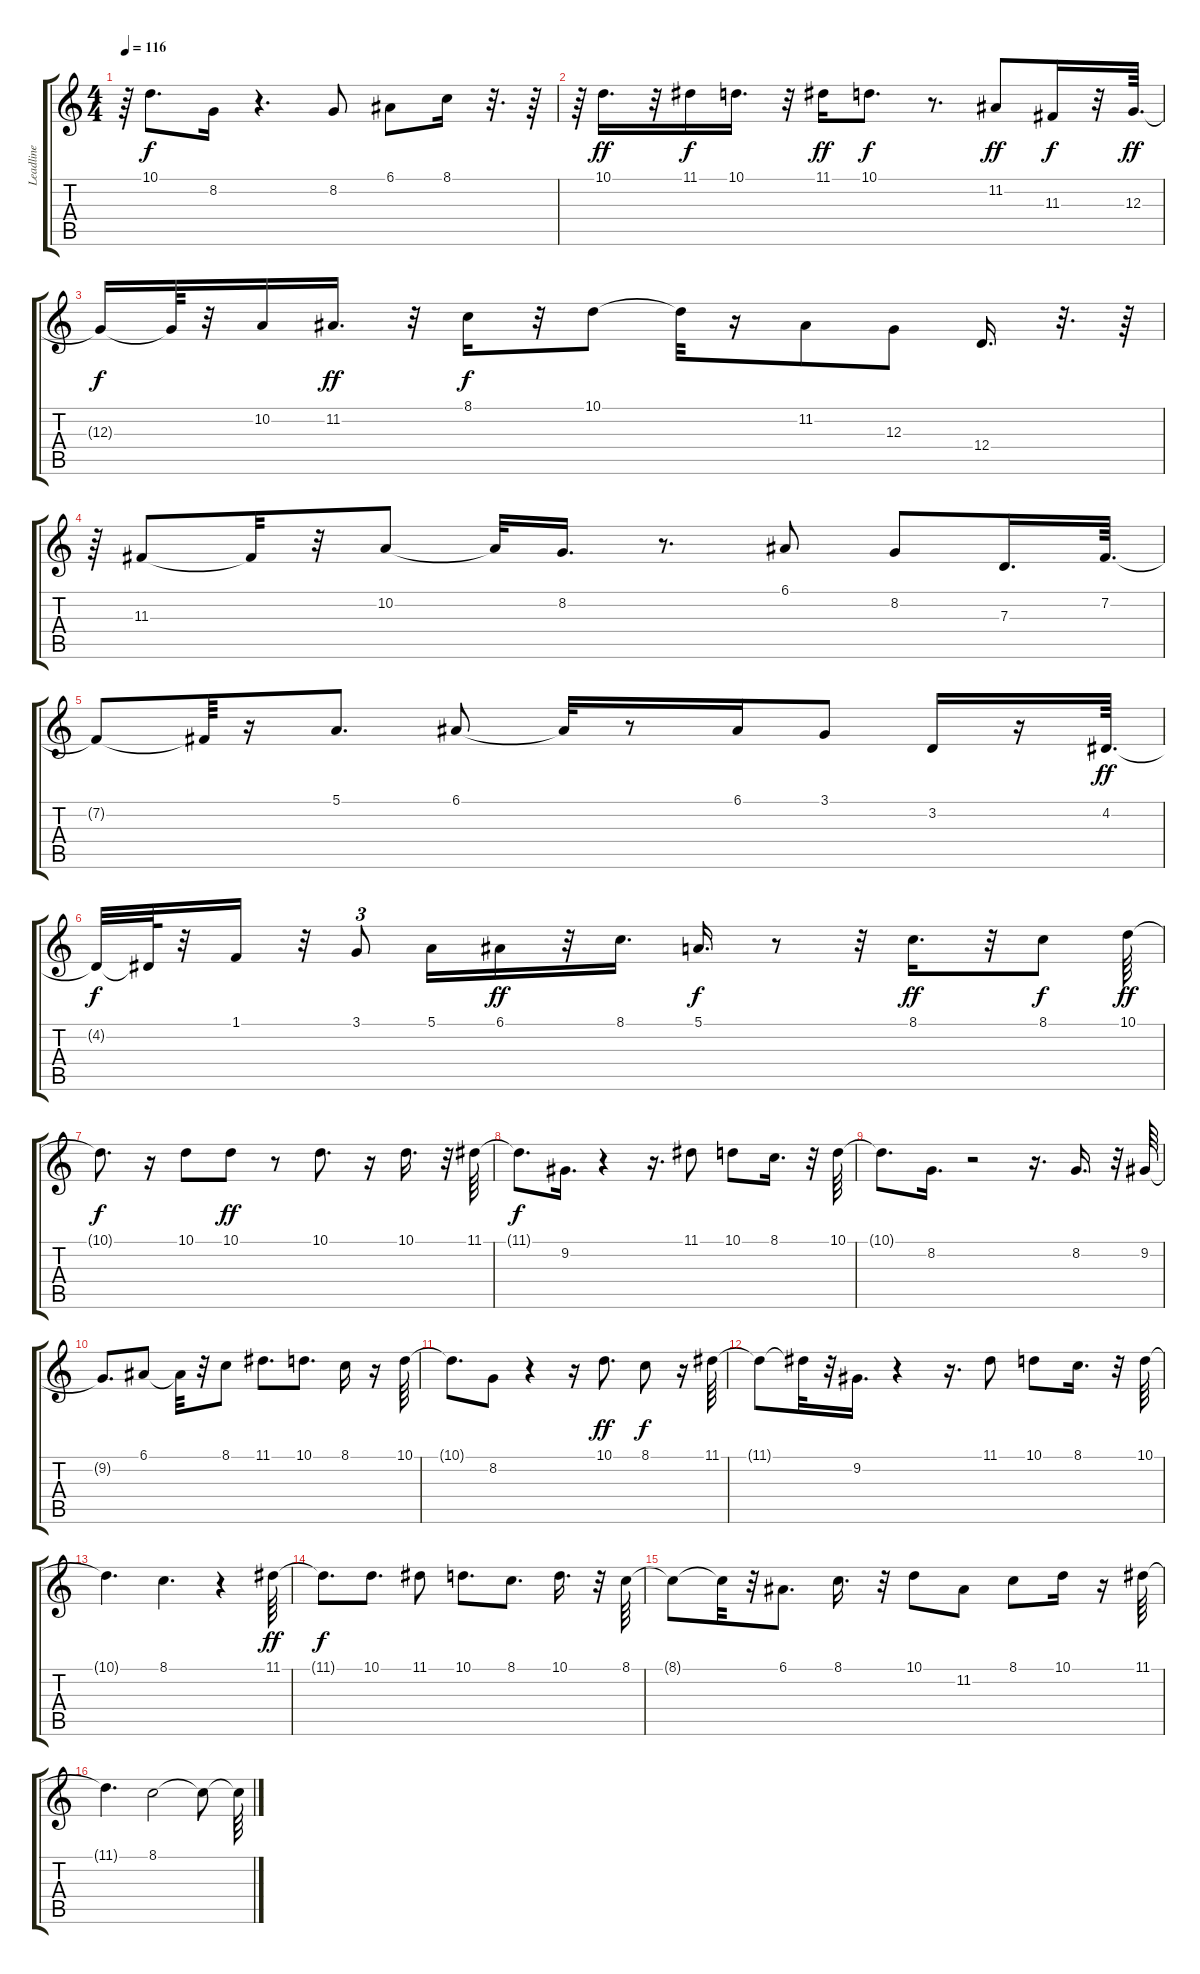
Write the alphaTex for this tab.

\track ("Leadline" "Leadline") {instrument flute}
\staff {score tabs}
\tuning (E4 B3 G3 D3 A2 E2) {hide}
\ts (4 4)
\tempo 116
\clef g2
\ks c
r.64{dy f} 10.1.8{d} 8.2.16 r.4{d} 8.2.8 6.1.8 8.1.16 r.32{d} r.64 |
r.64 10.1.16{d dy ff} r.32 11.1.16{dy f} 10.1.16{d} r.32 11.1.16{dy ff} 10.1.8{d dy f} r.8{d} 11.2.8{dy ff} 11.3.16{dy f} r.32 12.3.64{d dy ff} |
12.3{t}.16{dy f} 12.3{t}.64 r.32 10.2.16 11.2.16{d dy ff} r.32 8.1.16{dy f} r.32 10.1.8 10.1{t}.32 r.16 11.2.8 12.3.8 12.4.16{d} r.32{d} r.64 |
r.64 11.3.8 11.3{t}.32 r.32 10.2.8 10.2{t}.32 8.2.16{d} r.8{d} 6.1.8 8.2.8 7.3.16{d} 7.2.64{d} |
7.2{t}.8 7.2{t}.64 r.16 5.1.8{d} 6.1.8 6.1{t}.32 r.8 6.1.16 3.1.8 3.2.16 r.16 4.2.64{d dy ff} |
4.2{t}.32{dy f} 4.2{t}.64 r.32 1.1.16 r.32 3.1.8{tu (3 2)} 5.1.16 6.1.16{dy ff} r.32 8.1.16{d} 5.1.16{d dy f} r.8 r.32 8.1.16{d dy ff} r.32 8.1.8{dy f} 10.1.64{dy ff} |
10.1{t}.8{d dy f} r.16 10.1.8 10.1.8{dy ff} r.8 10.1.8{d} r.16 10.1.16{d} r.32 11.1.64 |
11.1{t}.8{d dy f} 9.2.16{d} r.4 r.16{d} 11.1.8 10.1.8 8.1.16{d} r.32 10.1.64 |
10.1{t}.8{d} 8.2.16{d} r.2 r.16{d} 8.2.16{d} r.32 9.2.64 |
9.2{t}.8{d} 6.1.8 6.1{t}.32 r.32 8.1.8 11.1.8{d} 10.1.8{d} 8.1.16 r.16 10.1.64 |
10.1{t}.8{d} 8.2.8 r.4 r.16 10.1.8{d dy ff} 8.1.8{dy f} r.16 11.1.64 |
11.1{t}.8 11.1{t}.32 r.32 9.2.16{d} r.4 r.16{d} 11.1.8 10.1.8 8.1.16{d} r.32 10.1.64 |
10.1{t}.4{d} 8.1.4{d} r.4 11.1.64{dy ff} |
11.1{t}.8{d dy f} 10.1.8{d} 11.1.8 10.1.8{d} 8.1.8{d} 10.1.16{d} r.32 8.1.64 |
8.1{t}.8 8.1{t}.32 r.32 6.1.8{d} 8.1.16{d} r.32 10.1.8 11.2.8 8.1.8 10.1.16 r.16 11.1.64 |
11.1{t}.4{d} 8.1.2 8.1{t}.8 8.1{t}.64
